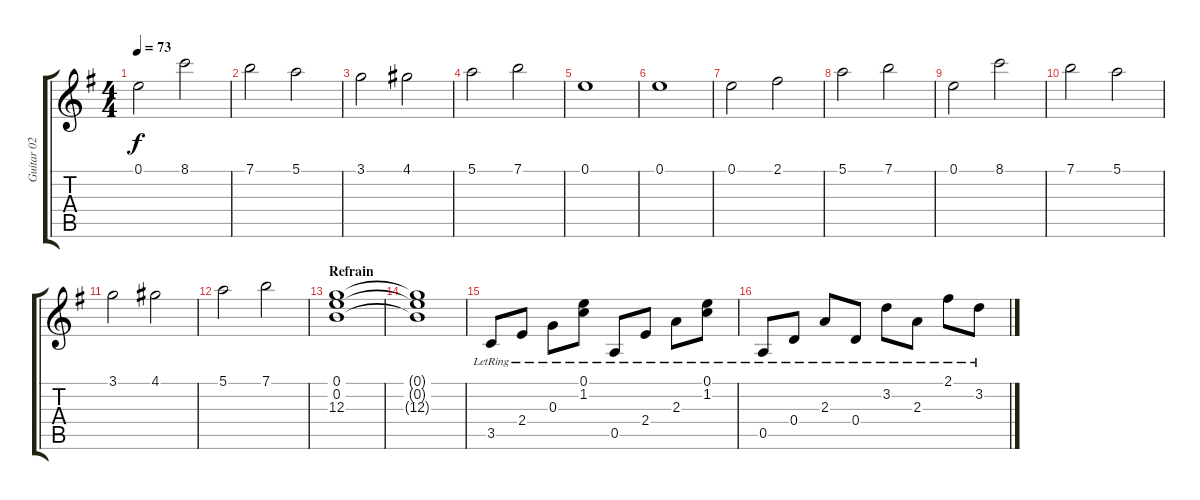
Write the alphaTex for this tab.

\track ("Guitar 02" "Guitar 02") {instrument electricguitarjazz}
\staff {score tabs}
\tuning (E4 B3 G3 D3 A2 E2) {hide}
\ts (4 4)
\tempo 73
\clef g2
\ks g
0.1.2{dy f} 8.1.2 |
7.1.2 5.1.2 |
3.1.2 4.1.2 |
5.1.2 7.1.2 |
0.1.1 |
0.1.1 |
0.1.2 2.1.2 |
5.1.2 7.1.2 |
0.1.2 8.1.2 |
7.1.2 5.1.2 |
3.1.2 4.1.2 |
5.1.2 7.1.2 |
\section ("" "Refrain")
(0.1 0.2 12.3).1 |
(0.1{t} 0.2{t} 12.3{t}).1 |
3.5{lr}.8 2.4{lr}.8 0.3{lr}.8 (0.1{lr} 1.2{lr}).8 0.5{lr}.8 2.4{lr}.8 2.3{lr}.8 (0.1{lr} 1.2{lr}).8 |
0.5{lr}.8 0.4{lr}.8 2.3{lr}.8 0.4{lr}.8 3.2{lr}.8 2.3{lr}.8 2.1{lr}.8 3.2{lr}.8
